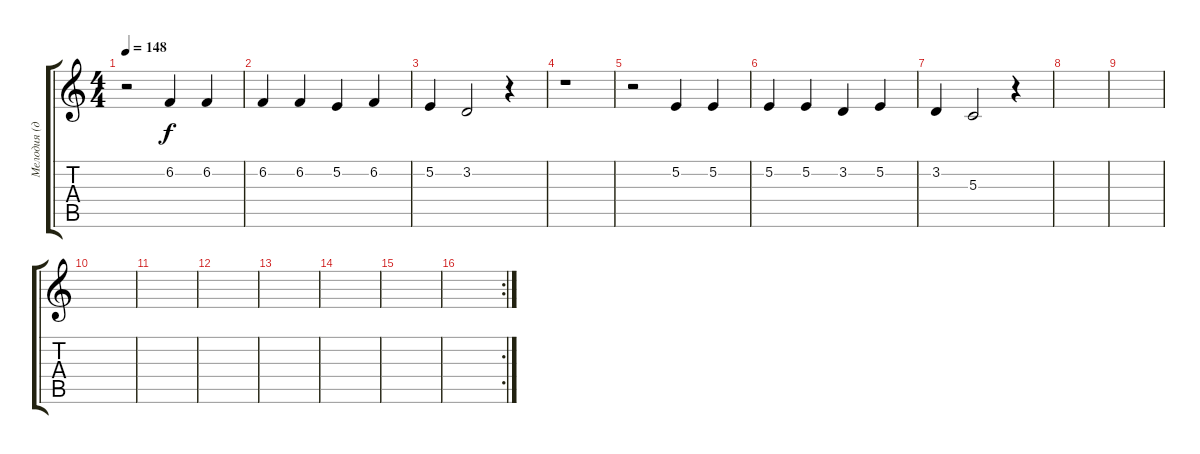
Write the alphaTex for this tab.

\track ("Мелодия (для акустики)" "Мелодия (д") {instrument acousticgrandpiano}
\staff {score tabs}
\tuning (E4 B3 G3 D3 A2 E2) {hide}
\ts (4 4)
\tempo 148
\clef g2
\ks c
r.2{dy f} 6.2.4 6.2.4 |
6.2.4 6.2.4 5.2.4 6.2.4 |
5.2.4 3.2.2 r.4 |
r.1 |
r.2 5.2.4 5.2.4 |
5.2.4 5.2.4 3.2.4 5.2.4 |
3.2.4 5.3.2 r.4 |
|
|
|
|
|
|
|
|
\rc 2
